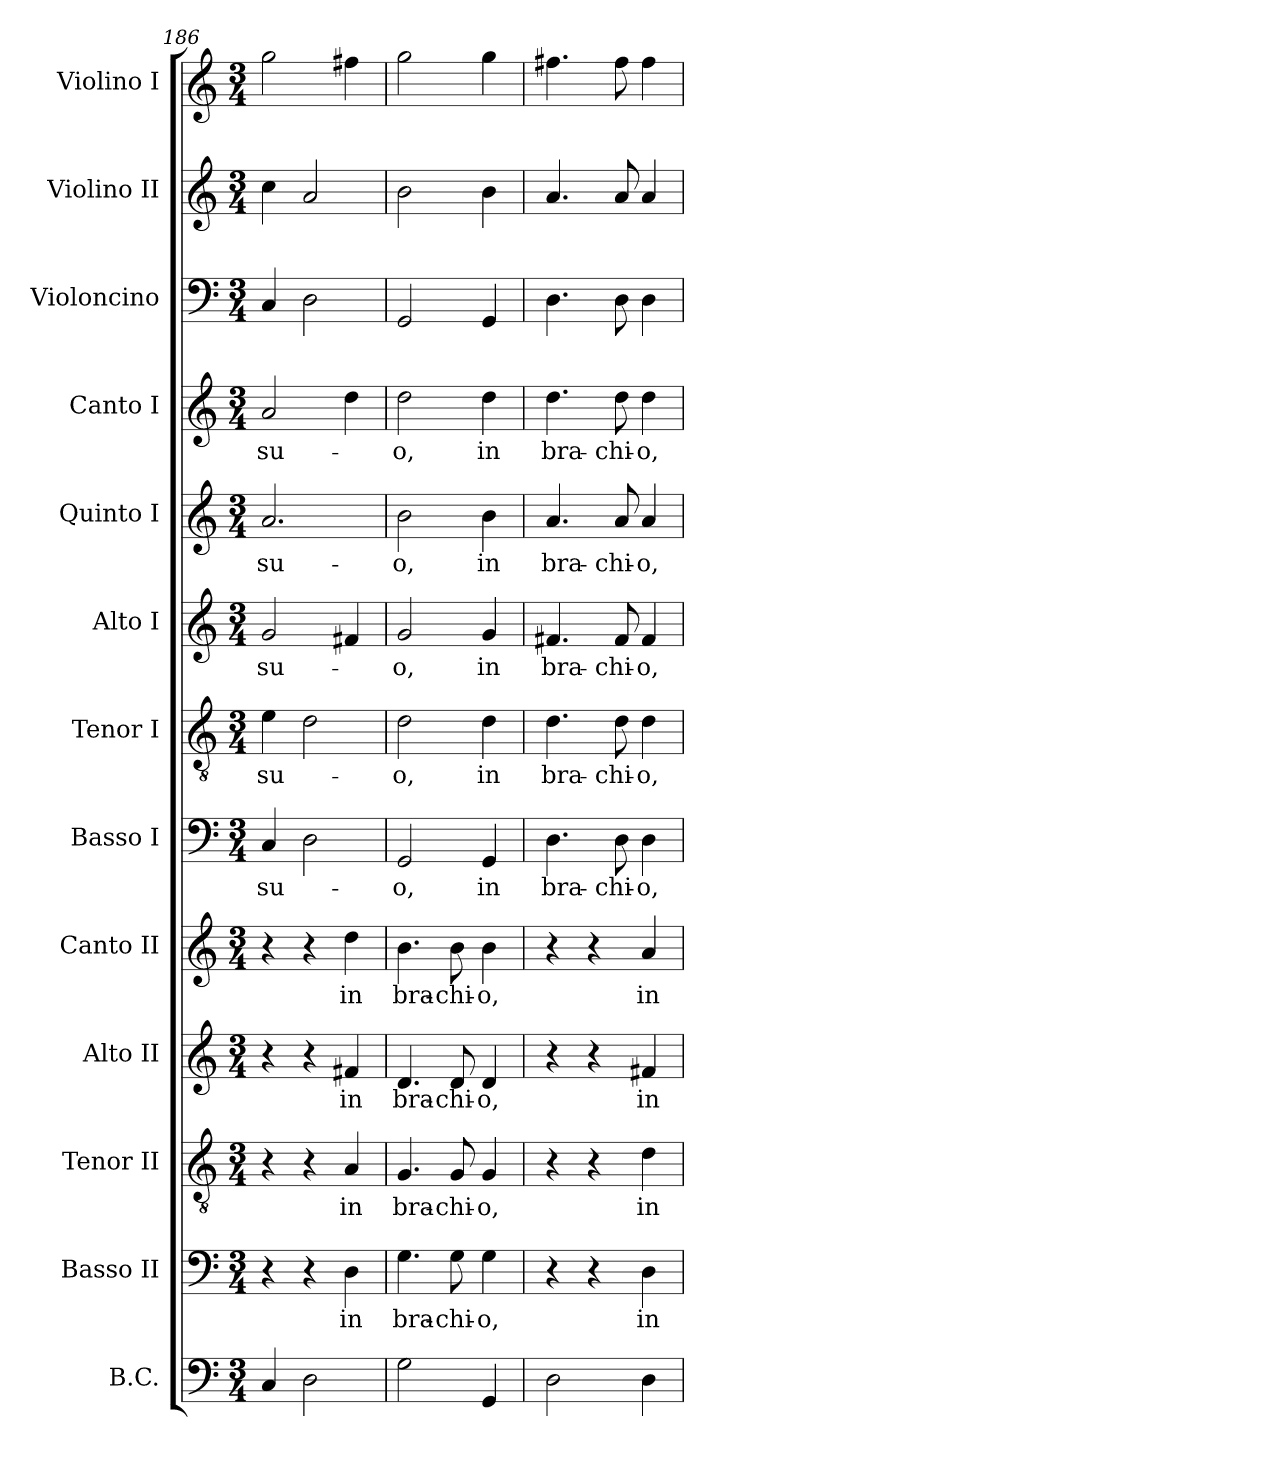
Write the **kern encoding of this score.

**kern	**kern	**text	**kern	**text	**kern	**text	**kern	**text	**kern	**text	**kern	**text	**kern	**text	**kern	**text	**kern	**text	**kern	**kern	**kern
*part13	*part12	*part12	*part11	*part11	*part10	*part10	*part9	*part9	*part8	*part8	*part7	*part7	*part6	*part6	*part5	*part5	*part4	*part4	*part3	*part2	*part1
*staff13	*staff12	*staff12	*staff11	*staff11	*staff10	*staff10	*staff9	*staff9	*staff8	*staff8	*staff7	*staff7	*staff6	*staff6	*staff5	*staff5	*staff4	*staff4	*staff3	*staff2	*staff1
*I"B.C.	*I"Basso II	*	*I"Tenor II	*	*I"Alto II	*	*I"Canto II	*	*I"Basso I	*	*I"Tenor I	*	*I"Alto I	*	*I"Quinto I	*	*I"Canto I	*	*I"Violoncino	*I"Violino II	*I"Violino I
*I'BC	*I'B 2	*	*I'T 2	*	*I'A 2	*	*I'C 2	*	*I'B 1	*	*I'T 1	*	*I'A 1	*	*I'Q 1	*	*I'C 1	*	*	*I'Vln. II	*I'Vln. I
*clefF4	*clefF4	*	*clefGv2	*	*clefG2	*	*clefG2	*	*clefF4	*	*clefGv2	*	*clefG2	*	*clefG2	*	*clefG2	*	*clefF4	*clefG2	*clefG2
*k[]	*k[]	*	*k[]	*	*k[]	*	*k[]	*	*k[]	*	*k[]	*	*k[]	*	*k[]	*	*k[]	*	*k[]	*k[]	*k[]
*C:	*C:	*	*C:	*	*C:	*	*C:	*	*C:	*	*C:	*	*C:	*	*C:	*	*C:	*	*C:	*C:	*C:
*M3/4	*M3/4	*	*M3/4	*	*M3/4	*	*M3/4	*	*M3/4	*	*M3/4	*	*M3/4	*	*M3/4	*	*M3/4	*	*M3/4	*M3/4	*M3/4
=186	=186	=186	=186	=186	=186	=186	=186	=186	=186	=186	=186	=186	=186	=186	=186	=186	=186	=186	=186	=186	=186
!	!	!	!	!	!	!	!	!	!	!LO:LY:b	!	!	!	!	!	!	!	!	!	!	!
!	!	!	!	!	!	!	!	!	!	!	!	!LO:LY:b	!	!	!	!	!	!	!	!	!
!	!	!	!	!	!	!	!	!	!	!	!	!	!	!LO:LY:b	!	!	!	!	!	!	!
!	!	!	!	!	!	!	!	!	!	!	!	!	!	!	!	!LO:LY:b	!	!	!	!	!
!	!	!	!	!	!	!	!	!	!	!	!	!	!	!	!	!	!	!LO:LY:b	!	!	!
4C/	4r	.	4r	.	4r	.	4r	.	4C/	su-	4e\	su-	2g/	su-	2.a/	su-	2a/	su-	4C/	4cc\	2gg\
2D\	4r	.	4r	.	4r	.	4r	.	2D\	.	2d\	.	.	.	.	.	.	.	2D\	2a/	.
!	!	!LO:LY:b	!	!	!	!	!	!	!	!	!	!	!	!	!	!	!	!	!	!	!
!	!	!	!	!LO:LY:b	!	!	!	!	!	!	!	!	!	!	!	!	!	!	!	!	!
!	!	!	!	!	!	!LO:LY:b	!	!	!	!	!	!	!	!	!	!	!	!	!	!	!
!	!	!	!	!	!	!	!	!LO:LY:b	!	!	!	!	!	!	!	!	!	!	!	!	!
.	4D\	in	4A/	in	4f#X/	in	4dd\	in	.	.	.	.	4f#X/	.	.	.	4dd\	.	.	.	4ff#X\
=187	=187	=187	=187	=187	=187	=187	=187	=187	=187	=187	=187	=187	=187	=187	=187	=187	=187	=187	=187	=187	=187
!	!	!LO:LY:b	!	!	!	!	!	!	!	!	!	!	!	!	!	!	!	!	!	!	!
!	!	!	!	!LO:LY:b	!	!	!	!	!	!	!	!	!	!	!	!	!	!	!	!	!
!	!	!	!	!	!	!LO:LY:b	!	!	!	!	!	!	!	!	!	!	!	!	!	!	!
!	!	!	!	!	!	!	!	!LO:LY:b	!	!	!	!	!	!	!	!	!	!	!	!	!
!	!	!	!	!	!	!	!	!	!	!LO:LY:b	!	!	!	!	!	!	!	!	!	!	!
!	!	!	!	!	!	!	!	!	!	!	!	!LO:LY:b	!	!	!	!	!	!	!	!	!
!	!	!	!	!	!	!	!	!	!	!	!	!	!	!LO:LY:b	!	!	!	!	!	!	!
!	!	!	!	!	!	!	!	!	!	!	!	!	!	!	!	!LO:LY:b	!	!	!	!	!
!	!	!	!	!	!	!	!	!	!	!	!	!	!	!	!	!	!	!LO:LY:b	!	!	!
2G\	4.G\	bra-	4.G/	bra-	4.d/	bra-	4.b\	bra-	2GG/	-o,	2d\	-o,	2g/	-o,	2b\	-o,	2dd\	-o,	2GG/	2b\	2gg\
!	!	!LO:LY:b	!	!	!	!	!	!	!	!	!	!	!	!	!	!	!	!	!	!	!
!	!	!	!	!LO:LY:b	!	!	!	!	!	!	!	!	!	!	!	!	!	!	!	!	!
!	!	!	!	!	!	!LO:LY:b	!	!	!	!	!	!	!	!	!	!	!	!	!	!	!
!	!	!	!	!	!	!	!	!LO:LY:b	!	!	!	!	!	!	!	!	!	!	!	!	!
.	8G\	-chi-	8G/	-chi-	8d/	-chi-	8b\	-chi-	.	.	.	.	.	.	.	.	.	.	.	.	.
!	!	!LO:LY:b	!	!	!	!	!	!	!	!	!	!	!	!	!	!	!	!	!	!	!
!	!	!	!	!LO:LY:b	!	!	!	!	!	!	!	!	!	!	!	!	!	!	!	!	!
!	!	!	!	!	!	!LO:LY:b	!	!	!	!	!	!	!	!	!	!	!	!	!	!	!
!	!	!	!	!	!	!	!	!LO:LY:b	!	!	!	!	!	!	!	!	!	!	!	!	!
!	!	!	!	!	!	!	!	!	!	!LO:LY:b	!	!	!	!	!	!	!	!	!	!	!
!	!	!	!	!	!	!	!	!	!	!	!	!LO:LY:b	!	!	!	!	!	!	!	!	!
!	!	!	!	!	!	!	!	!	!	!	!	!	!	!LO:LY:b	!	!	!	!	!	!	!
!	!	!	!	!	!	!	!	!	!	!	!	!	!	!	!	!LO:LY:b	!	!	!	!	!
!	!	!	!	!	!	!	!	!	!	!	!	!	!	!	!	!	!	!LO:LY:b	!	!	!
4GG/	4G\	-o,	4G/	-o,	4d/	-o,	4b\	-o,	4GG/	in	4d\	in	4g/	in	4b\	in	4dd\	in	4GG/	4b\	4gg\
=188	=188	=188	=188	=188	=188	=188	=188	=188	=188	=188	=188	=188	=188	=188	=188	=188	=188	=188	=188	=188	=188
!	!	!	!	!	!	!	!	!	!	!LO:LY:b	!	!	!	!	!	!	!	!	!	!	!
!	!	!	!	!	!	!	!	!	!	!	!	!LO:LY:b	!	!	!	!	!	!	!	!	!
!	!	!	!	!	!	!	!	!	!	!	!	!	!	!LO:LY:b	!	!	!	!	!	!	!
!	!	!	!	!	!	!	!	!	!	!	!	!	!	!	!	!LO:LY:b	!	!	!	!	!
!	!	!	!	!	!	!	!	!	!	!	!	!	!	!	!	!	!	!LO:LY:b	!	!	!
2D\	4r	.	4r	.	4r	.	4r	.	4.D\	bra-	4.d\	bra-	4.f#X/	bra-	4.a/	bra-	4.dd\	bra-	4.D\	4.a/	4.ff#X\
.	4r	.	4r	.	4r	.	4r	.	.	.	.	.	.	.	.	.	.	.	.	.	.
!	!	!	!	!	!	!	!	!	!	!LO:LY:b	!	!	!	!	!	!	!	!	!	!	!
!	!	!	!	!	!	!	!	!	!	!	!	!LO:LY:b	!	!	!	!	!	!	!	!	!
!	!	!	!	!	!	!	!	!	!	!	!	!	!	!LO:LY:b	!	!	!	!	!	!	!
!	!	!	!	!	!	!	!	!	!	!	!	!	!	!	!	!LO:LY:b	!	!	!	!	!
!	!	!	!	!	!	!	!	!	!	!	!	!	!	!	!	!	!	!LO:LY:b	!	!	!
.	.	.	.	.	.	.	.	.	8D\	-chi-	8d\	-chi-	8f#/	-chi-	8a/	-chi-	8dd\	-chi-	8D\	8a/	8ff#\
!	!	!LO:LY:b	!	!	!	!	!	!	!	!	!	!	!	!	!	!	!	!	!	!	!
!	!	!	!	!LO:LY:b	!	!	!	!	!	!	!	!	!	!	!	!	!	!	!	!	!
!	!	!	!	!	!	!LO:LY:b	!	!	!	!	!	!	!	!	!	!	!	!	!	!	!
!	!	!	!	!	!	!	!	!LO:LY:b	!	!	!	!	!	!	!	!	!	!	!	!	!
!	!	!	!	!	!	!	!	!	!	!LO:LY:b	!	!	!	!	!	!	!	!	!	!	!
!	!	!	!	!	!	!	!	!	!	!	!	!LO:LY:b	!	!	!	!	!	!	!	!	!
!	!	!	!	!	!	!	!	!	!	!	!	!	!	!LO:LY:b	!	!	!	!	!	!	!
!	!	!	!	!	!	!	!	!	!	!	!	!	!	!	!	!LO:LY:b	!	!	!	!	!
!	!	!	!	!	!	!	!	!	!	!	!	!	!	!	!	!	!	!LO:LY:b	!	!	!
4D\	4D\	in	4d\	in	4f#X/	in	4a/	in	4D\	-o,	4d\	-o,	4f#/	-o,	4a/	-o,	4dd\	-o,	4D\	4a/	4ff#\
=	=	=	=	=	=	=	=	=	=	=	=	=	=	=	=	=	=	=	=	=	=
*-	*-	*-	*-	*-	*-	*-	*-	*-	*-	*-	*-	*-	*-	*-	*-	*-	*-	*-	*-	*-	*-
